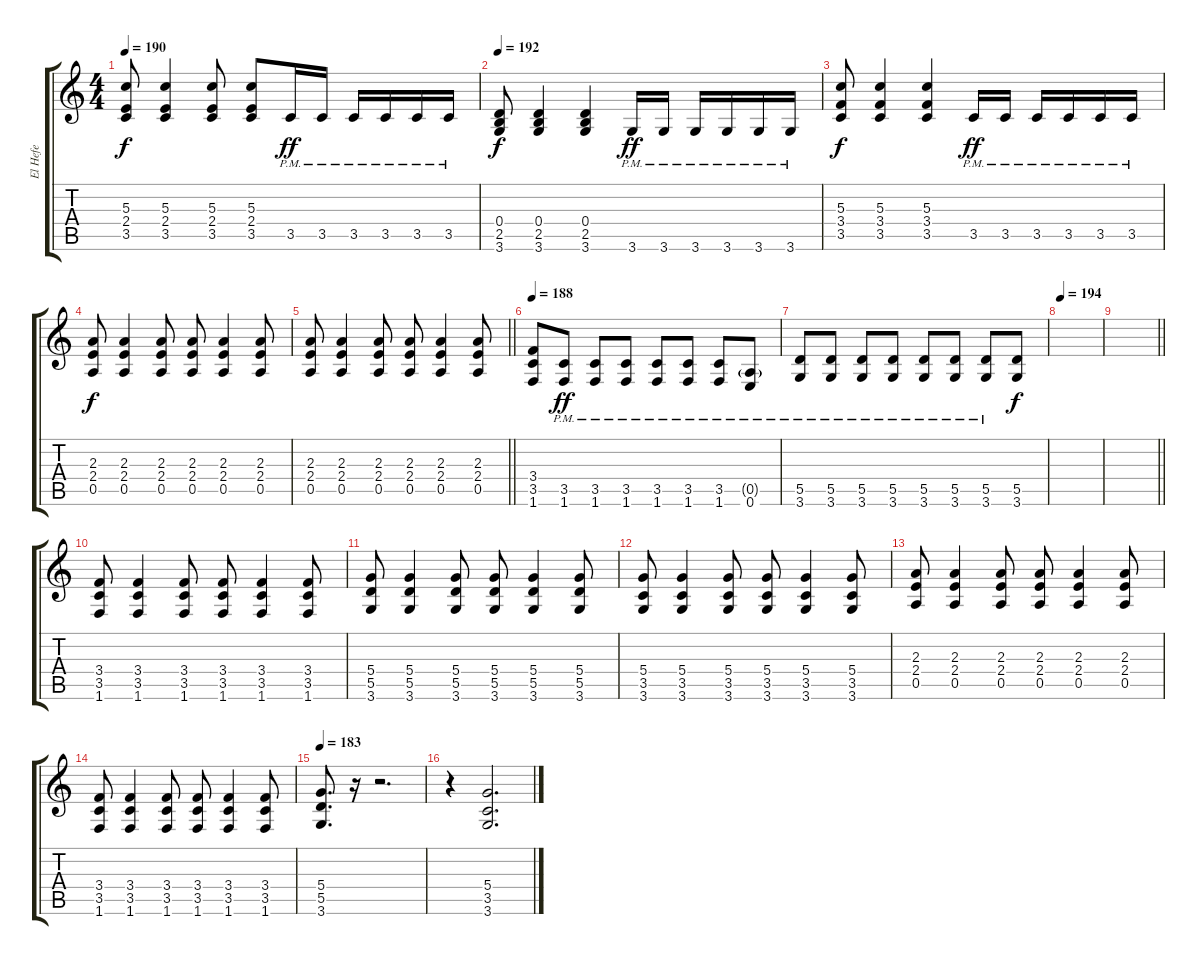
\track ("El Hefe" "El Hefe") {instrument distortionguitar}
\staff {score tabs}
\tuning (E4 B3 G3 D3 A2 E2) {hide}
\ts (4 4)
\tempo 190
\clef g2
\ks c
(5.3 2.4 3.5).8{dy f} (5.3 2.4 3.5).4 (5.3 2.4 3.5).8 (5.3 2.4 3.5).8 3.5{pm}.16{dy ff} 3.5{pm}.16 3.5{pm}.16 3.5{pm}.16 3.5{pm}.16 3.5{pm}.16 |
\tempo 192
(0.4 2.5 3.6).8{dy f} (0.4 2.5 3.6).4 (0.4 2.5 3.6).4 3.6{pm}.16{dy ff} 3.6{pm}.16 3.6{pm}.16 3.6{pm}.16 3.6{pm}.16 3.6{pm}.16 |
(5.3 3.4 3.5).8{dy f} (5.3 3.4 3.5).4 (5.3 3.4 3.5).4 3.5{pm}.16{dy ff} 3.5{pm}.16 3.5{pm}.16 3.5{pm}.16 3.5{pm}.16 3.5{pm}.16 |
(2.3 2.4 0.5).8{dy f} (2.3 2.4 0.5).4 (2.3 2.4 0.5).8 (2.3 2.4 0.5).8 (2.3 2.4 0.5).4 (2.3 2.4 0.5).8 |
\barLineRight lightlight
(2.3 2.4 0.5).8 (2.3 2.4 0.5).4 (2.3 2.4 0.5).8 (2.3 2.4 0.5).8 (2.3 2.4 0.5).4 (2.3 2.4 0.5).8 |
\section ("" "")
\tempo 188
(3.4 3.5 1.6).8 (3.5{pm} 1.6{pm}).8{dy ff} (3.5{pm} 1.6{pm}).8 (3.5{pm} 1.6{pm}).8 (3.5{pm} 1.6{pm}).8 (3.5{pm} 1.6{pm}).8 (3.5{pm} 1.6{pm}).8 (0.5{g pm} 0.6{pm}).8 |
(5.5{pm} 3.6{pm}).8 (5.5{pm} 3.6{pm}).8 (5.5{pm} 3.6{pm}).8 (5.5{pm} 3.6{pm}).8 (5.5{pm} 3.6{pm}).8 (5.5{pm} 3.6{pm}).8 (5.5{pm} 3.6{pm}).8 (5.5 3.6).8{dy f} |
\tempo 194
|
\barLineRight lightlight
|
\section ("" "")
(3.4 3.5 1.6).8 (3.4 3.5 1.6).4 (3.4 3.5 1.6).8 (3.4 3.5 1.6).8 (3.4 3.5 1.6).4 (3.4 3.5 1.6).8 |
(5.4 5.5 3.6).8 (5.4 5.5 3.6).4 (5.4 5.5 3.6).8 (5.4 5.5 3.6).8 (5.4 5.5 3.6).4 (5.4 5.5 3.6).8 |
(5.4 3.5 3.6).8 (5.4 3.5 3.6).4 (5.4 3.5 3.6).8 (5.4 3.5 3.6).8 (5.4 3.5 3.6).4 (5.4 3.5 3.6).8 |
(2.3 2.4 0.5).8 (2.3 2.4 0.5).4 (2.3 2.4 0.5).8 (2.3 2.4 0.5).8 (2.3 2.4 0.5).4 (2.3 2.4 0.5).8 |
(3.4 3.5 1.6).8 (3.4 3.5 1.6).4 (3.4 3.5 1.6).8 (3.4 3.5 1.6).8 (3.4 3.5 1.6).4 (3.4 3.5 1.6).8 |
\tempo 183
(5.4 5.5 3.6).8{d} r.16 r.2{d} |
r.4 (5.4 3.5 3.6).2{d}
